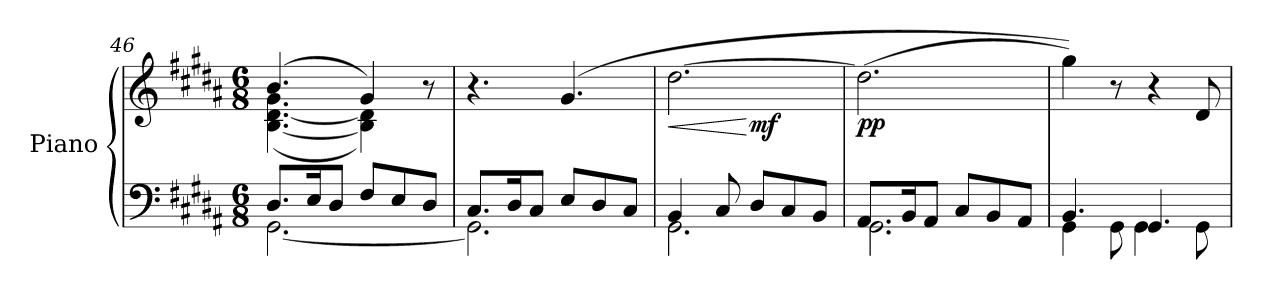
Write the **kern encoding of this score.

**kern	**kern	**dynam
*part1	*part1	*part1
*staff2	*staff1	*staff1/2
*I"Piano	*	*
*I'Pno.	*	*
*clefF4	*clefG2	*
*k[f#c#g#d#a#]	*k[f#c#g#d#a#]	*
*M6/8	*M6/8	*
=46	=46	=46
*^	*^	*
8.D#/L	[2.GG#\	(>4.b/	(<[4.B\ [4.d#\ 4.g#\	.
16E/K	.	.	.	.
8D#/J	.	.	.	.
8F#/L	.	4g#/)	4B\] 4d#\])	.
8E/	.	.	.	.
8D#/J	.	8r	8ryy	.
*	*	*v	*v	*
=47	=47	=47	=47
8.C#/L	2.GG#\]	4.r	.
16D#/K	.	.	.
8C#/J	.	.	.
8E/L	.	(>4.g#/	.
8D#/	.	.	.
8C#/J	.	.	.
!!LO:LB:g=z
=48	=48	=48	=48
!	!	!	!LO:HP:b
*	*	*^	*
4BB/	2.GG#\	[2.dd#\	4.ryy	<
8C#/	.	.	.	.
!	!	!	!	!LO:DY:n=1:b
8D#/L	.	.	4.ryy	[ mf
8C#/	.	.	.	.
8BB/J	.	.	.	.
*	*	*v	*v	*
=49	=49	=49	=49
!	!	!	!LO:DY:b
8.AA#/L	2.GG#\	(>2.dd#\]	pp
16BB/K	.	.	.
8AA#/J	.	.	.
8C#/L	.	.	.
8BB/	.	.	.
8AA#/J	.	.	.
=50	=50	=50	=50
4.BB/	4GG#\	4gg#\))	.
.	8GG#\	8r	.
4.GG#/	4GG#\	4r	.
.	8GG#\	8d#/	.
*v	*v	*	*
=	=	=
*-	*-	*-
